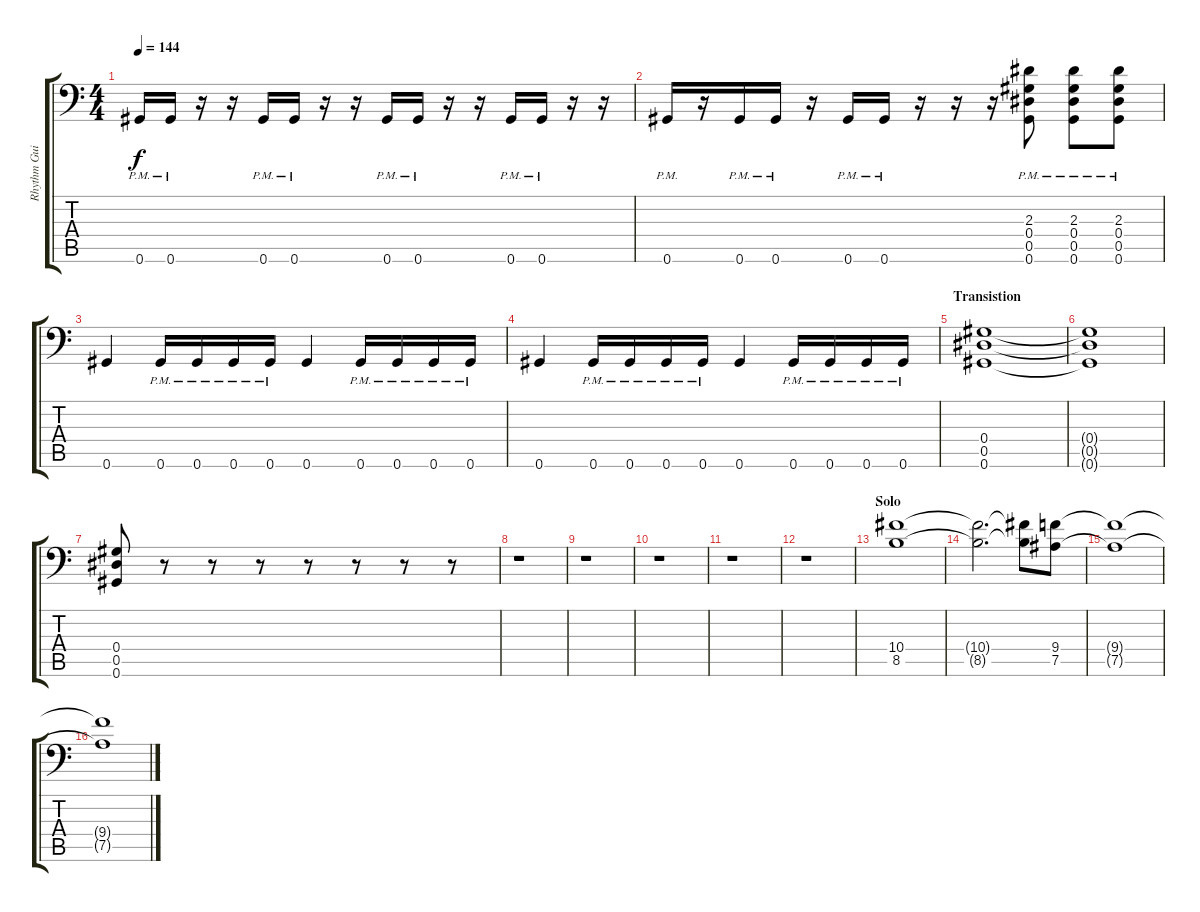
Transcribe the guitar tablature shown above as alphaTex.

\track ("Rhythm Guitar 2" "Rhythm Gui") {instrument distortionguitar}
\staff {score tabs}
\tuning (Bb3 F3 Db3 Ab2 Eb2 Ab1) {hide}
\ts (4 4)
\tempo 144
\clef f4
\ks c
0.6{pm}.16{dy f} 0.6{pm}.16 r.16 r.16 0.6{pm}.16 0.6{pm}.16 r.16 r.16 0.6{pm}.16 0.6{pm}.16 r.16 r.16 0.6{pm}.16 0.6{pm}.16 r.16 r.16 |
0.6{pm}.16 r.16 0.6{pm}.16 0.6{pm}.16 r.16 0.6{pm}.16 0.6{pm}.16 r.16 r.16 r.16 (2.3{pm} 0.4{pm} 0.5{pm} 0.6{pm}).8 (2.3{pm} 0.4{pm} 0.5{pm} 0.6{pm}).8 (2.3{pm} 0.4{pm} 0.5{pm} 0.6{pm}).8 |
0.6.4 0.6{pm}.16 0.6{pm}.16 0.6{pm}.16 0.6{pm}.16 0.6.4 0.6{pm}.16 0.6{pm}.16 0.6{pm}.16 0.6{pm}.16 |
0.6.4 0.6{pm}.16 0.6{pm}.16 0.6{pm}.16 0.6{pm}.16 0.6.4 0.6{pm}.16 0.6{pm}.16 0.6{pm}.16 0.6{pm}.16 |
\section ("" "Transistion")
(0.4 0.5 0.6).1 |
(0.4{t} 0.5{t} 0.6{t}).1 |
(0.4 0.5 0.6).8 r.8 r.8 r.8 r.8 r.8 r.8 r.8 |
r.1 |
r.1 |
r.1 |
r.1 |
r.1 |
\section ("" "Solo")
(10.4 8.5).1 |
(10.4{t} 8.5{t}).2{d} (10.4{t} 8.5{t}).8 (9.4 7.5).8 |
(9.4{t} 7.5{t}).1 |
(9.4{t} 7.5{t}).1
